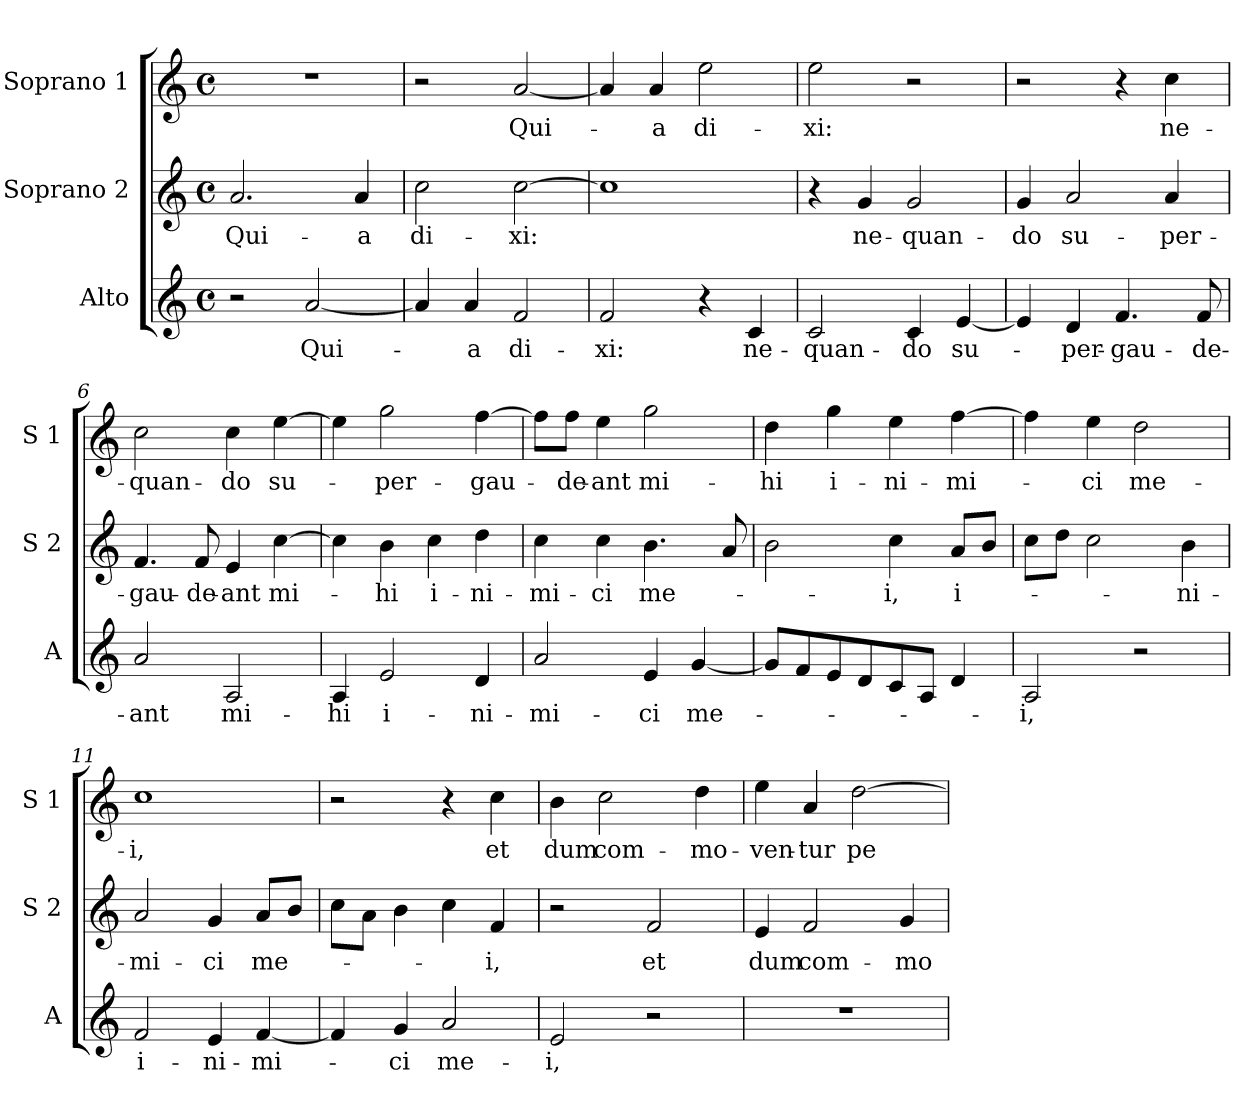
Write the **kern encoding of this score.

**kern	**text	**kern	**text	**kern	**text
*part3	*part3	*part2	*part2	*part1	*part1
*staff3	*staff3	*staff2	*staff2	*staff1	*staff1
*I"Alto	*	*I"Soprano 2	*	*I"Soprano 1	*
*I'A	*	*I'S 2	*	*I'S 1	*
*clefG2	*	*clefG2	*	*clefG2	*
*k[]	*	*k[]	*	*k[]	*
*C:	*	*C:	*	*C:	*
*M4/4	*	*M4/4	*	*M4/4	*
*met(c)	*	*met(c)	*	*met(c)	*
=1	=1	=1	=1	=1	=1
!	!	!	!LO:LY:b	!	!
2r	.	2.a/	Qui-	1r	.
!	!LO:LY:b	!	!	!	!
[2a/	Qui-	.	.	.	.
!	!	!	!LO:LY:b	!	!
.	.	4a/	-a	.	.
=2	=2	=2	=2	=2	=2
!	!	!	!LO:LY:b	!	!
4a/]	.	2cc\	di-	2r	.
!	!LO:LY:b	!	!	!	!
4a/	-a	.	.	.	.
!	!LO:LY:b	!	!LO:LY:b	!	!LO:LY:b
2f/	di-	[2cc\	-xi:	[2a/	Qui-
=3	=3	=3	=3	=3	=3
!	!LO:LY:b	!	!	!	!
2f/	-xi:	1cc]	.	4a/]	.
!	!	!	!	!	!LO:LY:b
.	.	.	.	4a/	-a
!	!	!	!	!	!LO:LY:b
4r	.	.	.	2ee\	di-
!	!LO:LY:b	!	!	!	!
4c/	ne-	.	.	.	.
=4	=4	=4	=4	=4	=4
!	!LO:LY:b	!	!	!	!LO:LY:b
2c/	-quan-	4r	.	2ee\	-xi:
!	!	!	!LO:LY:b	!	!
.	.	4g/	ne-	.	.
!	!LO:LY:b	!	!LO:LY:b	!	!
4c/	-do	2g/	-quan-	2r	.
!	!LO:LY:b	!	!	!	!
[4e/	su-	.	.	.	.
=5	=5	=5	=5	=5	=5
!	!	!	!LO:LY:b	!	!
4e/]	.	4g/	-do	2r	.
!	!LO:LY:b	!	!LO:LY:b	!	!
4d/	-per-	2a/	su-	.	.
!	!LO:LY:b	!	!	!	!
4.f/	-gau-	.	.	4r	.
!	!	!	!LO:LY:b	!	!LO:LY:b
.	.	4a/	-per-	4cc\	ne-
!	!LO:LY:b	!	!	!	!
8f/	-de-	.	.	.	.
=6	=6	=6	=6	=6	=6
!	!LO:LY:b	!	!LO:LY:b	!	!LO:LY:b
2a/	-ant	4.f/	-gau-	2cc\	-quan-
!	!	!	!LO:LY:b	!	!
.	.	8f/	-de-	.	.
!	!LO:LY:b	!	!LO:LY:b	!	!LO:LY:b
2A/	mi-	4e/	-ant	4cc\	-do
!	!	!	!LO:LY:b	!	!LO:LY:b
.	.	[4cc\	mi-	[4ee\	su-
=7	=7	=7	=7	=7	=7
!	!LO:LY:b	!	!	!	!
4A/	-hi	4cc\]	.	4ee\]	.
!	!LO:LY:b	!	!LO:LY:b	!	!LO:LY:b
2e/	i-	4b\	-hi	2gg\	-per-
!	!	!	!LO:LY:b	!	!
.	.	4cc\	i-	.	.
!	!LO:LY:b	!	!LO:LY:b	!	!LO:LY:b
4d/	-ni-	4dd\	-ni-	[4ff\	-gau-
!!LO:LB:g=z
=8	=8	=8	=8	=8	=8
!	!LO:LY:b	!	!LO:LY:b	!	!
2a/	-mi-	4cc\	-mi-	8ff\L]	.
!	!	!	!	!	!LO:LY:b
.	.	.	.	8ff\J	-de-
!	!	!	!LO:LY:b	!	!LO:LY:b
.	.	4cc\	-ci	4ee\	-ant
!	!LO:LY:b	!	!LO:LY:b	!	!LO:LY:b
4e/	-ci	4.b\	me-	2gg\	mi-
!	!LO:LY:b	!	!	!	!
[4g/	me-	.	.	.	.
.	.	8a/	.	.	.
=9	=9	=9	=9	=9	=9
!	!	!	!	!	!LO:LY:b
8g/L]	.	2b\	.	4dd\	-hi
8f/	.	.	.	.	.
!	!	!	!	!	!LO:LY:b
8e/	.	.	.	4gg\	i-
8d/	.	.	.	.	.
!	!	!	!LO:LY:b	!	!LO:LY:b
8c/	.	4cc\	-i,	4ee\	-ni-
8A/J	.	.	.	.	.
!	!	!	!LO:LY:b	!	!LO:LY:b
4d/	.	8a/L	i-	[4ff\	-mi-
.	.	8b/J	.	.	.
=10	=10	=10	=10	=10	=10
!	!LO:LY:b	!	!	!	!
2A/	-i,	8cc\L	.	4ff\]	.
.	.	8dd\J	.	.	.
!	!	!	!	!	!LO:LY:b
.	.	2cc\	.	4ee\	-ci
!	!	!	!	!	!LO:LY:b
2r	.	.	.	2dd\	me-
!	!	!	!LO:LY:b	!	!
.	.	4b\	-ni-	.	.
=11	=11	=11	=11	=11	=11
!	!LO:LY:b	!	!LO:LY:b	!	!LO:LY:b
2f/	i-	2a/	-mi-	1cc	-i,
!	!LO:LY:b	!	!LO:LY:b	!	!
4e/	-ni-	4g/	-ci	.	.
!	!LO:LY:b	!	!LO:LY:b	!	!
[4f/	-mi-	8a/L	me-	.	.
.	.	8b/J	.	.	.
=12	=12	=12	=12	=12	=12
4f/]	.	8cc\L	.	2r	.
.	.	8a\J	.	.	.
!	!LO:LY:b	!	!	!	!
4g/	-ci	4b\	.	.	.
!	!LO:LY:b	!	!	!	!
2a/	me-	4cc\	.	4r	.
!	!	!	!LO:LY:b	!	!LO:LY:b
.	.	4f/	-i,	4cc\	et
=13	=13	=13	=13	=13	=13
!	!LO:LY:b	!	!	!	!LO:LY:b
2e/	-i,	2r	.	4b\	dum
!	!	!	!	!	!LO:LY:b
.	.	.	.	2cc\	com-
!	!	!	!LO:LY:b	!	!
2r	.	2f/	et	.	.
!	!	!	!	!	!LO:LY:b
.	.	.	.	4dd\	-mo-
=14	=14	=14	=14	=14	=14
!	!	!	!LO:LY:b	!	!LO:LY:b
1r	.	4e/	dum	4ee\	-ven-
!	!	!	!LO:LY:b	!	!LO:LY:b
.	.	2f/	com-	4a/	-tur
!	!	!	!	!	!LO:LY:b
.	.	.	.	[2dd\	pe-
!	!	!	!LO:LY:b	!	!
.	.	4g/	-mo-	.	.
=	=	=	=	=	=
*-	*-	*-	*-	*-	*-
